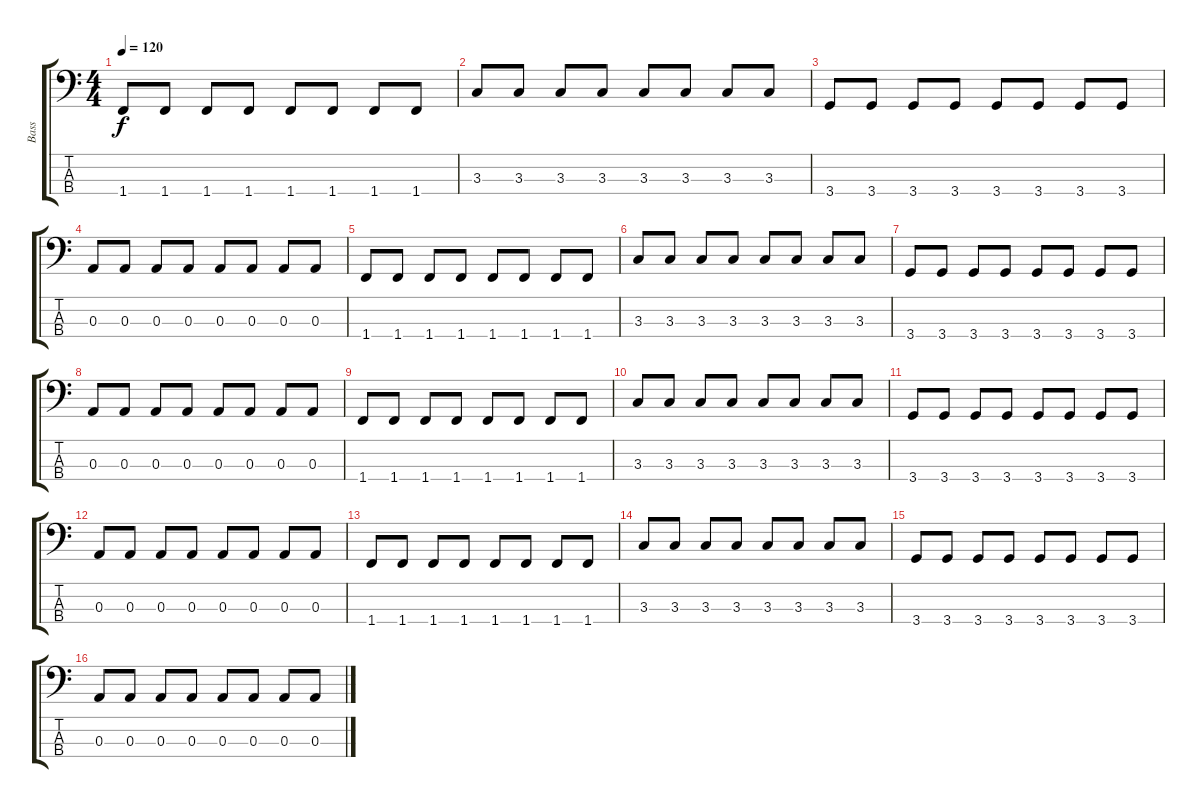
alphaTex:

\track ("Bass" "Bass") {instrument electricbassfinger}
\staff {score tabs}
\tuning (G2 D2 A1 E1) {hide}
\ts (4 4)
\tempo 120
\clef f4
\ks c
1.4.8{dy f} 1.4.8 1.4.8 1.4.8 1.4.8 1.4.8 1.4.8 1.4.8 |
3.3.8 3.3.8 3.3.8 3.3.8 3.3.8 3.3.8 3.3.8 3.3.8 |
3.4.8 3.4.8 3.4.8 3.4.8 3.4.8 3.4.8 3.4.8 3.4.8 |
0.3.8 0.3.8 0.3.8 0.3.8 0.3.8 0.3.8 0.3.8 0.3.8 |
1.4.8 1.4.8 1.4.8 1.4.8 1.4.8 1.4.8 1.4.8 1.4.8 |
3.3.8 3.3.8 3.3.8 3.3.8 3.3.8 3.3.8 3.3.8 3.3.8 |
3.4.8 3.4.8 3.4.8 3.4.8 3.4.8 3.4.8 3.4.8 3.4.8 |
0.3.8 0.3.8 0.3.8 0.3.8 0.3.8 0.3.8 0.3.8 0.3.8 |
1.4.8 1.4.8 1.4.8 1.4.8 1.4.8 1.4.8 1.4.8 1.4.8 |
3.3.8 3.3.8 3.3.8 3.3.8 3.3.8 3.3.8 3.3.8 3.3.8 |
3.4.8 3.4.8 3.4.8 3.4.8 3.4.8 3.4.8 3.4.8 3.4.8 |
0.3.8 0.3.8 0.3.8 0.3.8 0.3.8 0.3.8 0.3.8 0.3.8 |
1.4.8 1.4.8 1.4.8 1.4.8 1.4.8 1.4.8 1.4.8 1.4.8 |
3.3.8 3.3.8 3.3.8 3.3.8 3.3.8 3.3.8 3.3.8 3.3.8 |
3.4.8 3.4.8 3.4.8 3.4.8 3.4.8 3.4.8 3.4.8 3.4.8 |
0.3.8 0.3.8 0.3.8 0.3.8 0.3.8 0.3.8 0.3.8 0.3.8
